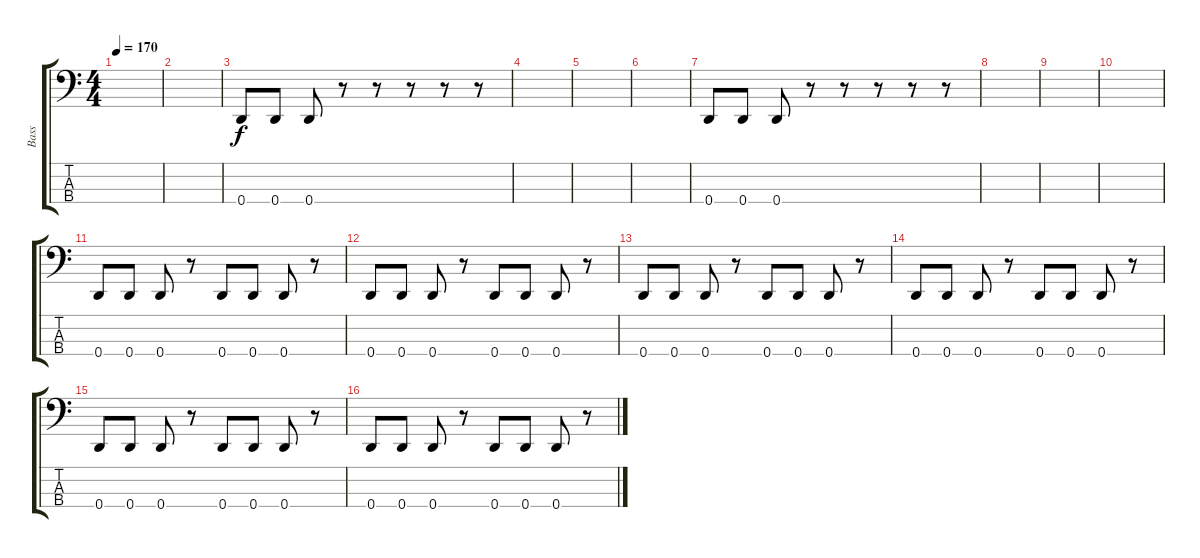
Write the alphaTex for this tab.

\track ("Bass" "Bass") {instrument electricbasspick}
\staff {score tabs}
\tuning (G2 D2 A1 D1) {hide}
\ts (4 4)
\tempo 170
\clef f4
\ks c
|
|
0.4.8 0.4.8 0.4.8 r.8 r.8 r.8 r.8 r.8 |
|
|
|
0.4.8 0.4.8 0.4.8 r.8 r.8 r.8 r.8 r.8 |
|
|
|
0.4.8 0.4.8 0.4.8 r.8 0.4.8 0.4.8 0.4.8 r.8 |
0.4.8 0.4.8 0.4.8 r.8 0.4.8 0.4.8 0.4.8 r.8 |
0.4.8 0.4.8 0.4.8 r.8 0.4.8 0.4.8 0.4.8 r.8 |
0.4.8 0.4.8 0.4.8 r.8 0.4.8 0.4.8 0.4.8 r.8 |
0.4.8 0.4.8 0.4.8 r.8 0.4.8 0.4.8 0.4.8 r.8 |
0.4.8 0.4.8 0.4.8 r.8 0.4.8 0.4.8 0.4.8 r.8
